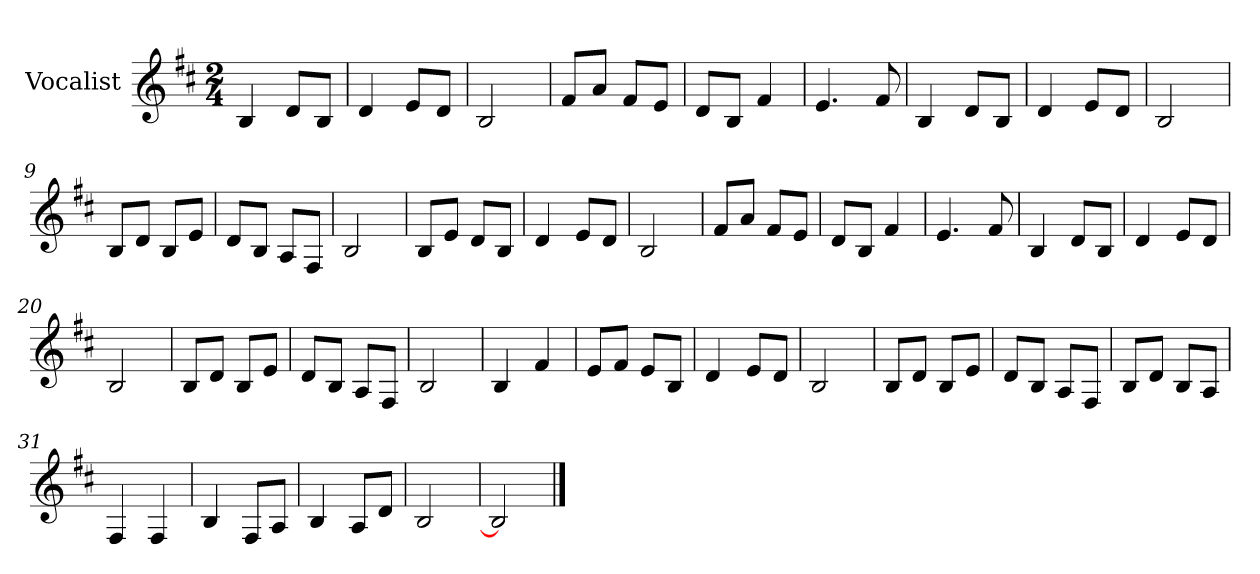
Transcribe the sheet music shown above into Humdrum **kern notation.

**kern
*part1
*staff1
*I"Vocalist
*k[f#c#]
*D:
*M2/4
=
4B
8dL
8BJ
=1
4d
8eL
8dJ
=2
2B
=3
8f#L
8aJ
8f#L
8eJ
=4
8dL
8BJ
4f#
=5
4.e
8f#
=6
4B
8dL
8BJ
=7
4d
8eL
8dJ
=8
2B
=9
8BL
8dJ
8BL
8eJ
=10
8dL
8BJ
8AL
8F#J
=11
2B
=12
8BL
8eJ
8dL
8BJ
=13
4d
8eL
8dJ
=14
2B
=15
8f#L
8aJ
8f#L
8eJ
=16
8dL
8BJ
4f#
=17
4.e
8f#
=18
4B
8dL
8BJ
=19
4d
8eL
8dJ
=20
2B
=21
8BL
8dJ
8BL
8eJ
=22
8dL
8BJ
8AL
8F#J
=23
2B
=24
4B
4f#
=25
8eL
8f#J
8eL
8BJ
=26
4d
8eL
8dJ
=27
2B
=28
8BL
8dJ
8BL
8eJ
=29
8dL
8BJ
8AL
8F#J
=30
8BL
8dJ
8BL
8AJ
=31
4F#
4F#
=32
4B
8F#L
8AJ
=33
4B
8AL
8dJ
=34
2B
=35
2B]
==
*-
